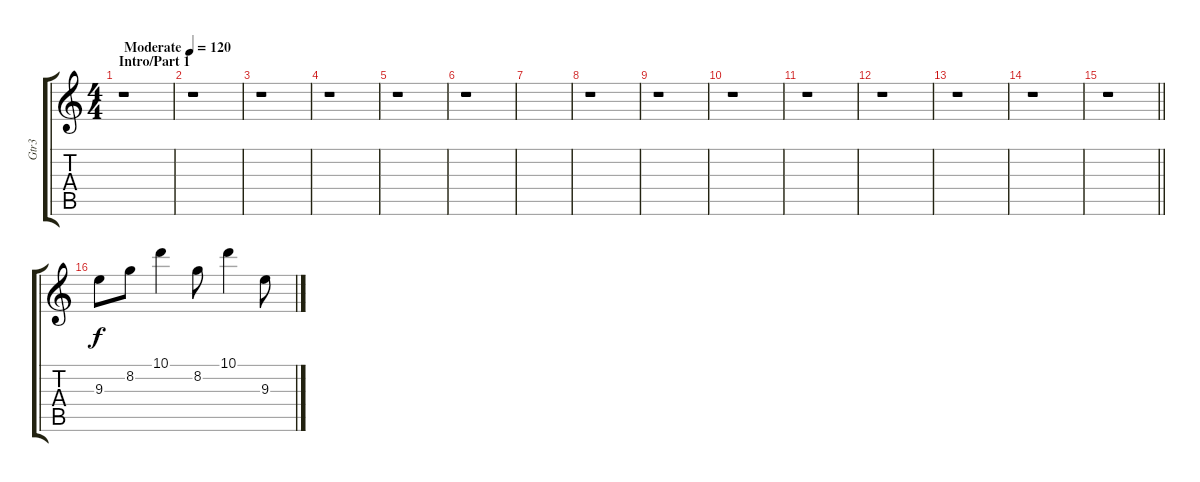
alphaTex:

\track ("Gtr3" "Gtr3") {instrument acousticguitarsteel}
\staff {score tabs}
\tuning (E4 B3 G3 D3 A2 E2) {hide}
\ts (4 4)
\section ("" "Intro/Part 1")
\tempo (120 "Moderate")
\clef g2
\ks c
r.1{dy f instrument acousticguitarsteel} |
r.1 |
r.1 |
r.1 |
r.1 |
r.1 |
|
r.1 |
r.1 |
r.1 |
r.1 |
r.1 |
r.1 |
r.1 |
\barLineRight lightlight
r.1 |
\section ("" "")
9.3.8 8.2.8 10.1.4 8.2.8 10.1.4 9.3.8
